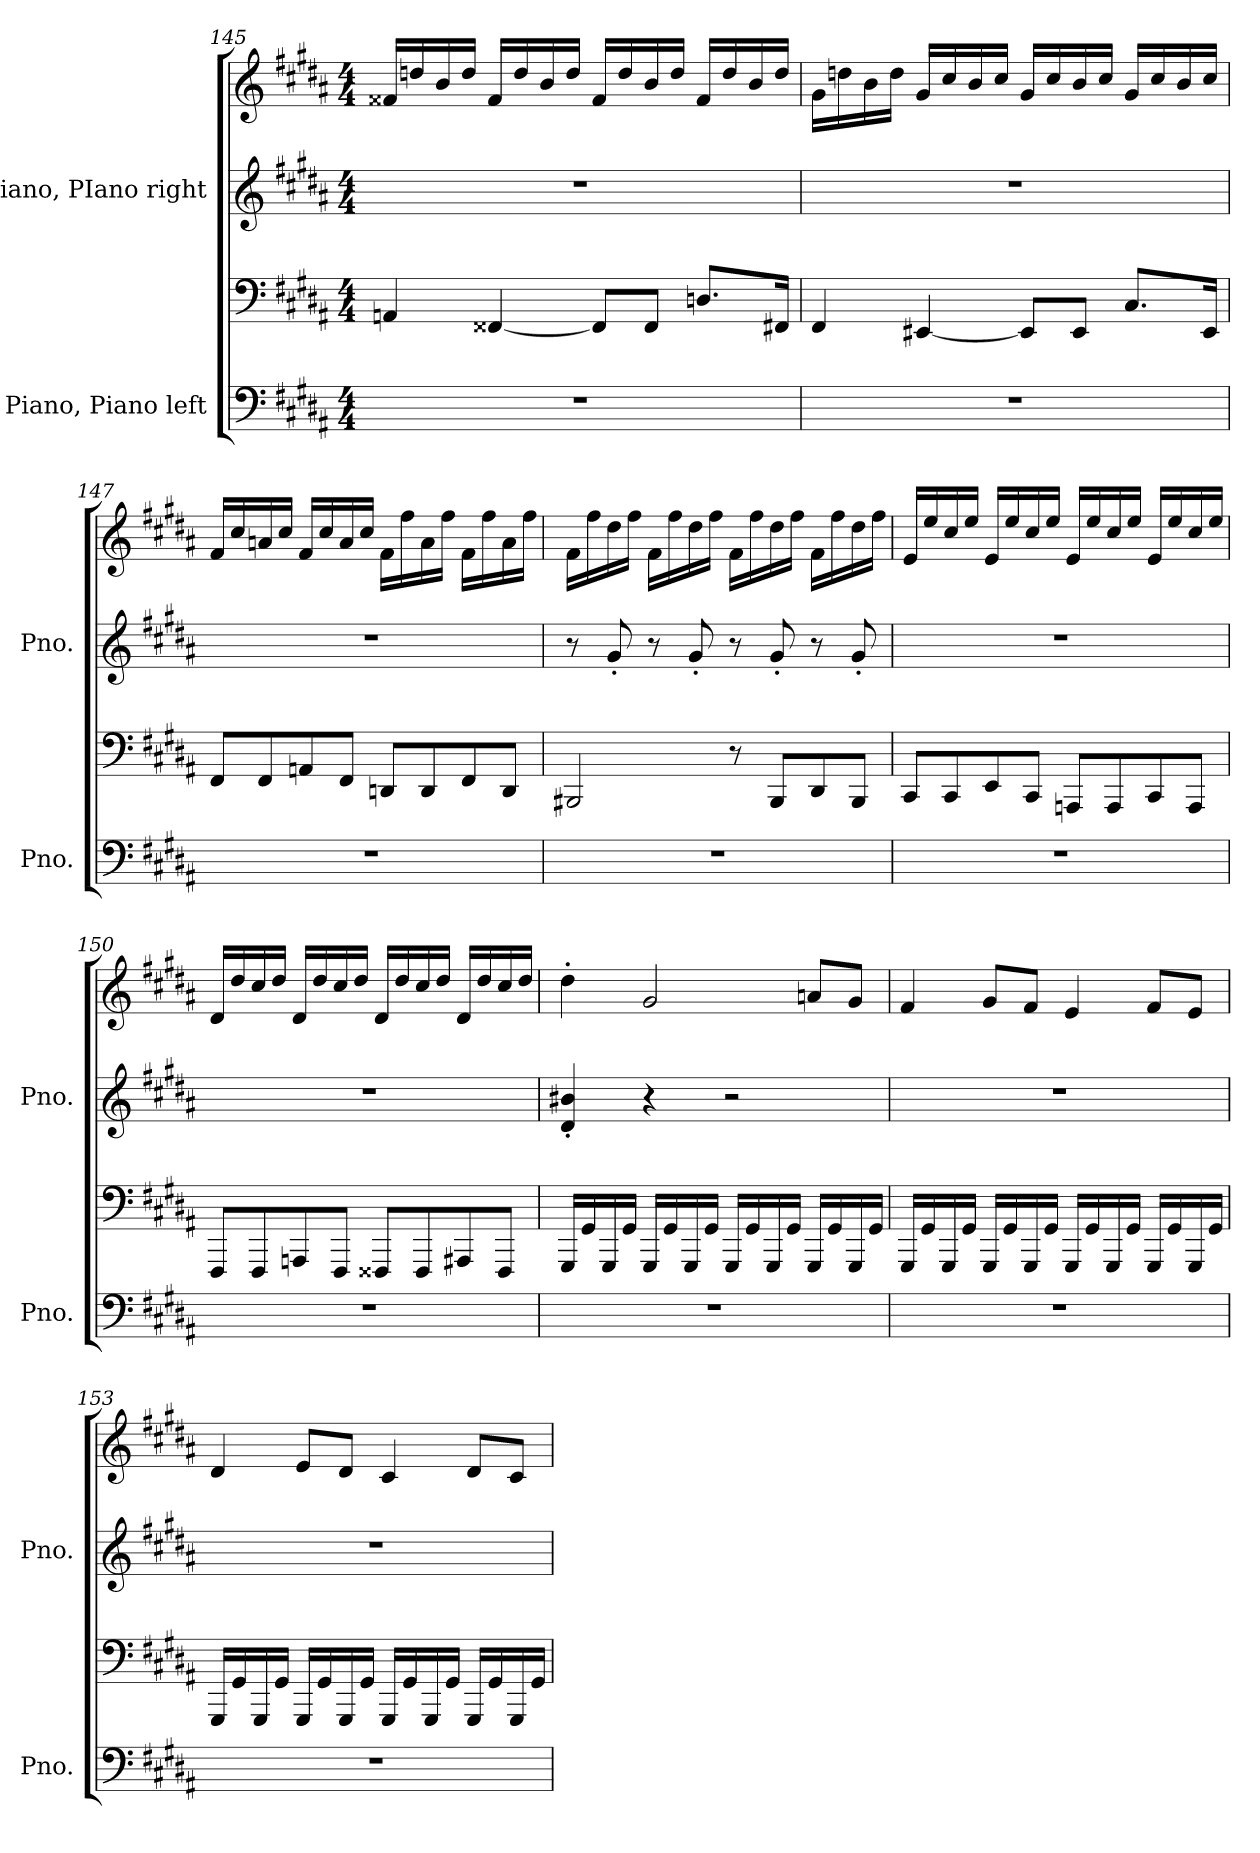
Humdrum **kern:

**kern	**kern	**kern	**kern
*part2	*part2	*part1	*part1
*staff4	*staff3	*staff2	*staff1
*I"Piano, Piano left	*	*I"Piano, PIano right	*
*I'Pno.	*	*I'Pno.	*
*clefF4	*clefF4	*clefG2	*clefG2
*k[f#c#g#d#a#]	*k[f#c#g#d#a#]	*k[f#c#g#d#a#]	*k[f#c#g#d#a#]
*M4/4	*M4/4	*M4/4	*M4/4
=145	=145	=145	=145
1r	4AAn/	1r	16f##X/LL
.	.	.	16ddn/
.	.	.	16b/
.	.	.	16dd/JJ
.	[4FF##X/	.	16f##/LL
.	.	.	16dd/
.	.	.	16b/
.	.	.	16dd/JJ
.	8FF##/L]	.	16f##/LL
.	.	.	16dd/
.	8FF##/J	.	16b/
.	.	.	16dd/JJ
.	8.Dn/L	.	16f##/LL
.	.	.	16dd/
.	.	.	16b/
.	16FF#X/Jk	.	16dd/JJ
!!LO:PB:g=z
=146	=146	=146	=146
1r	4FF#/	1r	16g#\LL
.	.	.	16ddn\
.	.	.	16b\
.	.	.	16dd\JJ
.	[4EE#X/	.	16g#/LL
.	.	.	16cc#/
.	.	.	16b/
.	.	.	16cc#/JJ
.	8EE#/L]	.	16g#/LL
.	.	.	16cc#/
.	8EE#/J	.	16b/
.	.	.	16cc#/JJ
.	8.C#/L	.	16g#/LL
.	.	.	16cc#/
.	.	.	16b/
.	16EE#/Jk	.	16cc#/JJ
=147	=147	=147	=147
1r	8FF#/L	1r	16f#/LL
.	.	.	16cc#/
.	8FF#/	.	16an/
.	.	.	16cc#/JJ
.	8AAn/	.	16f#/LL
.	.	.	16cc#/
.	8FF#/J	.	16a/
.	.	.	16cc#/JJ
.	8DDn/L	.	16f#\LL
.	.	.	16ff#\
.	8DD/	.	16a\
.	.	.	16ff#\JJ
.	8FF#/	.	16f#\LL
.	.	.	16ff#\
.	8DD/J	.	16a\
.	.	.	16ff#\JJ
!!LO:LB:g=z
=148	=148	=148	=148
1r	2BBB#X/	8r	16f#\LL
.	.	.	16ff#\
.	.	8g#'/	16dd#\
.	.	.	16ff#\JJ
.	.	8r	16f#\LL
.	.	.	16ff#\
.	.	8g#'/	16dd#\
.	.	.	16ff#\JJ
.	8r	8r	16f#\LL
.	.	.	16ff#\
.	8BBB#/L	8g#'/	16dd#\
.	.	.	16ff#\JJ
.	8DD#/	8r	16f#\LL
.	.	.	16ff#\
.	8BBB#/J	8g#'/	16dd#\
.	.	.	16ff#\JJ
=149	=149	=149	=149
1r	8CC#/L	1r	16e/LL
.	.	.	16ee/
.	8CC#/	.	16cc#/
.	.	.	16ee/JJ
.	8EE/	.	16e/LL
.	.	.	16ee/
.	8CC#/J	.	16cc#/
.	.	.	16ee/JJ
.	8AAAn/L	.	16e/LL
.	.	.	16ee/
.	8AAA/	.	16cc#/
.	.	.	16ee/JJ
.	8CC#/	.	16e/LL
.	.	.	16ee/
.	8AAA/J	.	16cc#/
.	.	.	16ee/JJ
!!LO:LB:g=z
=150	=150	=150	=150
1r	8FFF#/L	1r	16d#/LL
.	.	.	16dd#/
.	8FFF#/	.	16cc#/
.	.	.	16dd#/JJ
.	8AAAn/	.	16d#/LL
.	.	.	16dd#/
.	8FFF#/J	.	16cc#/
.	.	.	16dd#/JJ
.	8FFF##X/L	.	16d#/LL
.	.	.	16dd#/
.	8FFF##/	.	16cc#/
.	.	.	16dd#/JJ
.	8AAA#X/	.	16d#/LL
.	.	.	16dd#/
.	8FFF##/J	.	16cc#/
.	.	.	16dd#/JJ
=151	=151	=151	=151
1r	16GGG#/LL	4d#/' 4b#X/'	4dd#'\
.	16GG#/	.	.
.	16GGG#/	.	.
.	16GG#/JJ	.	.
.	16GGG#/LL	4r	2g#/
.	16GG#/	.	.
.	16GGG#/	.	.
.	16GG#/JJ	.	.
.	16GGG#/LL	2r	.
.	16GG#/	.	.
.	16GGG#/	.	.
.	16GG#/JJ	.	.
.	16GGG#/LL	.	8an/L
.	16GG#/	.	.
.	16GGG#/	.	8g#/J
.	16GG#/JJ	.	.
!!LO:PB:g=z
=152	=152	=152	=152
1r	16GGG#/LL	1r	4f#/
.	16GG#/	.	.
.	16GGG#/	.	.
.	16GG#/JJ	.	.
.	16GGG#/LL	.	8g#/L
.	16GG#/	.	.
.	16GGG#/	.	8f#/J
.	16GG#/JJ	.	.
.	16GGG#/LL	.	4e/
.	16GG#/	.	.
.	16GGG#/	.	.
.	16GG#/JJ	.	.
.	16GGG#/LL	.	8f#/L
.	16GG#/	.	.
.	16GGG#/	.	8e/J
.	16GG#/JJ	.	.
=153	=153	=153	=153
1r	16GGG#/LL	1r	4d#/
.	16GG#/	.	.
.	16GGG#/	.	.
.	16GG#/JJ	.	.
.	16GGG#/LL	.	8e/L
.	16GG#/	.	.
.	16GGG#/	.	8d#/J
.	16GG#/JJ	.	.
.	16GGG#/LL	.	4c#/
.	16GG#/	.	.
.	16GGG#/	.	.
.	16GG#/JJ	.	.
.	16GGG#/LL	.	8d#/L
.	16GG#/	.	.
.	16GGG#/	.	8c#/J
.	16GG#/JJ	.	.
=	=	=	=
*-	*-	*-	*-
